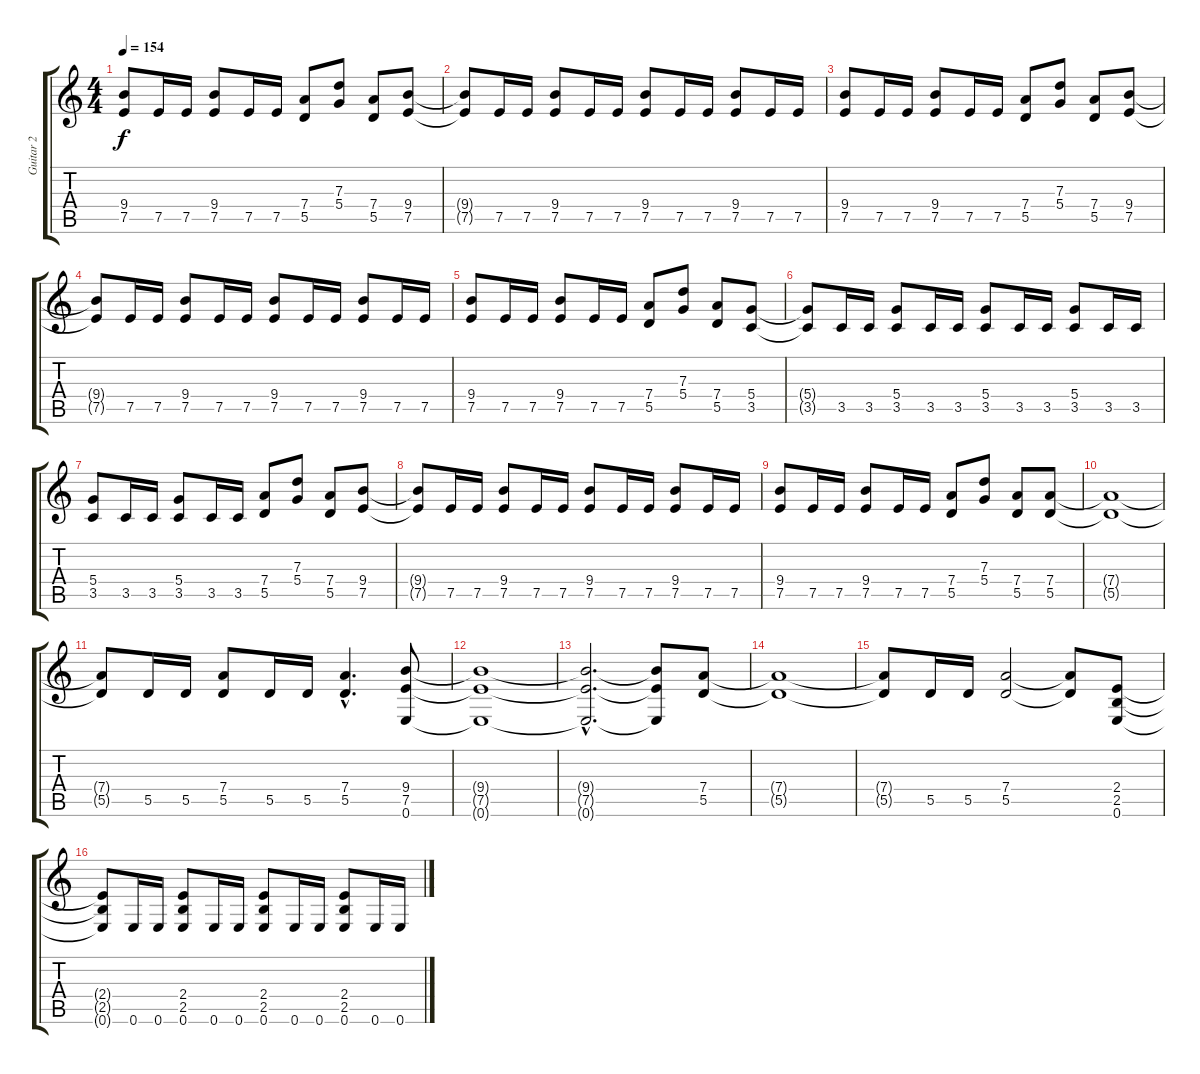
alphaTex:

\track ("Guitar 2" "Guitar 2") {instrument distortionguitar}
\staff {score tabs}
\tuning (E4 B3 G3 D3 A2 E2) {hide}
\ts (4 4)
\tempo 154
\clef g2
\ks c
(9.4 7.5).8{dy f} 7.5.16 7.5.16 (9.4 7.5).8 7.5.16 7.5.16 (7.4 5.5).8 (7.3 5.4).8 (7.4 5.5).8 (9.4 7.5).8 |
(9.4{t} 7.5{t}).8 7.5.16 7.5.16 (9.4 7.5).8 7.5.16 7.5.16 (9.4 7.5).8 7.5.16 7.5.16 (9.4 7.5).8 7.5.16 7.5.16 |
(9.4 7.5).8 7.5.16 7.5.16 (9.4 7.5).8 7.5.16 7.5.16 (7.4 5.5).8 (7.3 5.4).8 (7.4 5.5).8 (9.4 7.5).8 |
(9.4{t} 7.5{t}).8 7.5.16 7.5.16 (9.4 7.5).8 7.5.16 7.5.16 (9.4 7.5).8 7.5.16 7.5.16 (9.4 7.5).8 7.5.16 7.5.16 |
(9.4 7.5).8 7.5.16 7.5.16 (9.4 7.5).8 7.5.16 7.5.16 (7.4 5.5).8 (7.3 5.4).8 (7.4 5.5).8 (5.4 3.5).8 |
(5.4{t} 3.5{t}).8 3.5.16 3.5.16 (5.4 3.5).8 3.5.16 3.5.16 (5.4 3.5).8 3.5.16 3.5.16 (5.4 3.5).8 3.5.16 3.5.16 |
(5.4 3.5).8 3.5.16 3.5.16 (5.4 3.5).8 3.5.16 3.5.16 (7.4 5.5).8 (7.3 5.4).8 (7.4 5.5).8 (9.4 7.5).8 |
(9.4{t} 7.5{t}).8 7.5.16 7.5.16 (9.4 7.5).8 7.5.16 7.5.16 (9.4 7.5).8 7.5.16 7.5.16 (9.4 7.5).8 7.5.16 7.5.16 |
(9.4 7.5).8 7.5.16 7.5.16 (9.4 7.5).8 7.5.16 7.5.16 (7.4 5.5).8 (7.3 5.4).8 (7.4 5.5).8 (7.4 5.5).8 |
(7.4{t} 5.5{t}).1 |
(7.4{t} 5.5{t}).8 5.5.16 5.5.16 (7.4 5.5).8 5.5.16 5.5.16 (7.4{hac} 5.5{hac}).4{d} (9.4 7.5 0.6).8 |
(9.4{t} 7.5{t} 0.6{t}).1 |
(9.4{hac t} 7.5{hac t} 0.6{hac t}).2{d} (9.4{t} 7.5{t} 0.6{t}).8 (7.4 5.5).8 |
(7.4{t} 5.5{t}).1 |
(7.4{t} 5.5{t}).8 5.5.16 5.5.16 (7.4 5.5).2 (7.4{t} 5.5{t}).8 (2.4 2.5 0.6).8 |
(2.4{t} 2.5{t} 0.6{t}).8 0.6.16 0.6.16 (2.4 2.5 0.6).8 0.6.16 0.6.16 (2.4 2.5 0.6).8 0.6.16 0.6.16 (2.4 2.5 0.6).8 0.6.16 0.6.16
